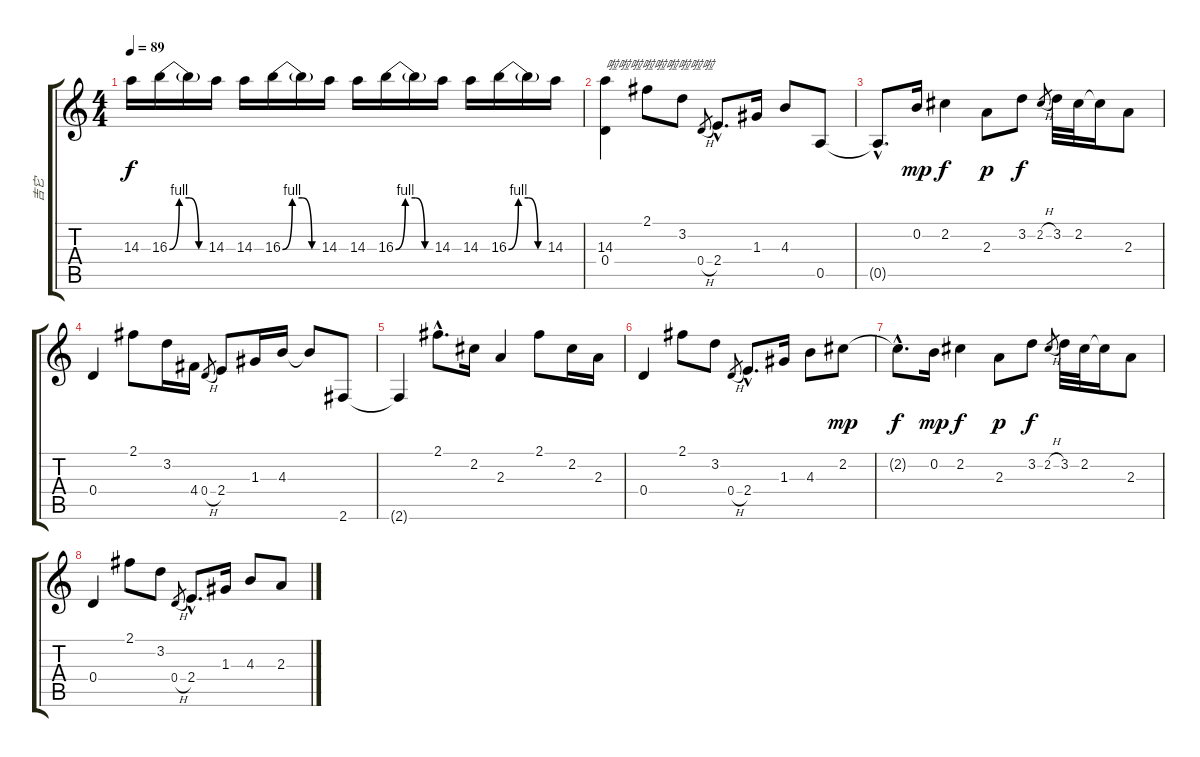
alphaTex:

\track ("吉它" "吉它") {instrument electricguitarjazz}
\staff {score tabs}
\tuning (E4 B3 G3 D3 A2 E2) {hide}
\ts (4 4)
\tempo 89
\clef g2
\ks c
14.3.16{dy f} 16.3{be (custom 0 0 15 4 30 4 45 0 60 0)}.16 16.3{t}.16 14.3.16 14.3.16 16.3{be (custom 0 0 15 4 30 4 45 0 60 0)}.16 16.3{t}.16 14.3.16 14.3.16 16.3{be (custom 0 0 15 4 30 4 45 0 60 0)}.16 16.3{t}.16 14.3.16 14.3.16 16.3{be (custom 0 0 15 4 30 4 45 0 60 0)}.16 16.3{t}.16 14.3.16 |
(14.3 0.4).4{txt "啦啦啦啦啦啦啦啦啦"} 2.1.8 3.2.8 0.4{h}.8{gr} 2.4{hac}.8{d} 1.3.16 4.3.8 0.5.8 |
0.5{hac t}.8{d} 0.2.16{dy mp} 2.2.4{dy f} 2.3.8{dy p} 3.2.8{dy f} 2.2{h}.8{gr} 3.2.32 2.2.32 2.2{t}.16 2.3.8 |
0.4.4 2.1.8 3.2.16 4.4.16 0.4{h}.8{gr} 2.4.8 1.3.16 4.3.16 4.3{t}.8 2.6.8 |
2.6{t}.4 2.1{hac}.8{d} 2.2.16 2.3.4 2.1.8 2.2.16 2.3.16 |
0.4.4 2.1.8 3.2.8 0.4{h}.8{gr} 2.4{hac}.8{d} 1.3.16 4.3.8 2.2.8{dy mp} |
2.2{hac t}.8{d dy f} 0.2.16{dy mp} 2.2.4{dy f} 2.3.8{dy p} 3.2.8{dy f} 2.2{h}.8{gr} 3.2.32 2.2.32 2.2{t}.16 2.3.8 |
0.4.4 2.1.8 3.2.8 0.4{h}.8{gr} 2.4{hac}.8{d} 1.3.16 4.3.8 2.3.8
